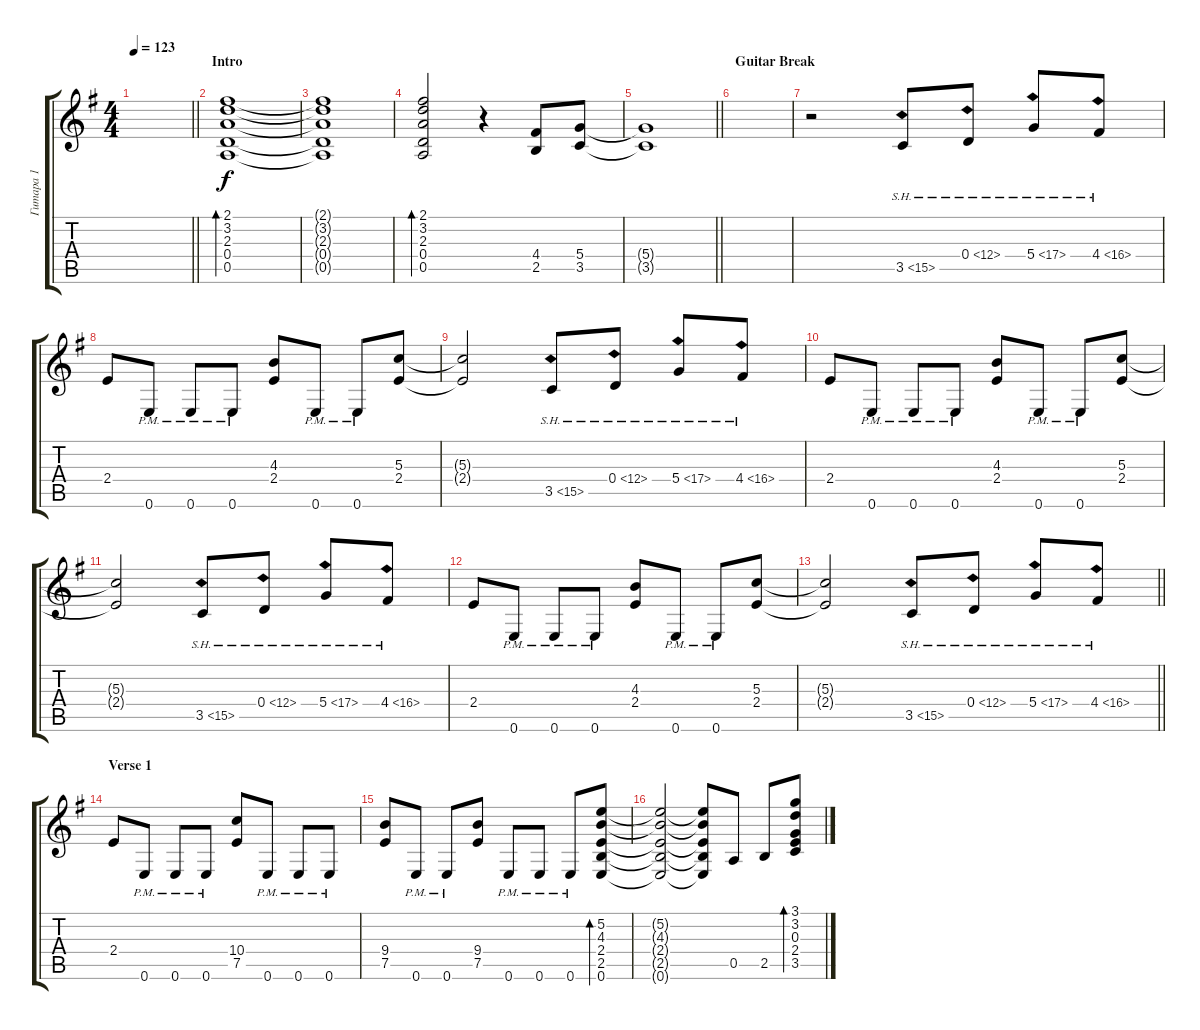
\track ("Гитара 1" "Гитара 1") {instrument distortionguitar}
\staff {score tabs}
\tuning (E4 B3 G3 D3 A2 E2) {hide}
\ts (4 4)
\tempo 123
\clef g2
\barLineRight lightlight
\ks eminor
|
\section ("" "Intro")
(2.1 3.2 2.3 0.4 0.5).1{bd 240} |
(2.1{t} 3.2{t} 2.3{t} 0.4{t} 0.5{t}).1 |
(2.1 3.2 2.3 0.4 0.5).2{bd 240} r.4 (4.4 2.5).8 (5.4 3.5).8 |
\barLineRight lightlight
(5.4{t} 3.5{t}).1 |
\section ("" "Guitar Break")
|
r.2 3.5{sh 12}.8 0.4{sh 12}.8 5.4{sh 12}.8 4.4{sh 12}.8 |
2.4.8 0.6{pm}.8 0.6{pm}.8 0.6{pm}.8 (4.3 2.4).8 0.6{pm}.8 0.6{pm}.8 (5.3 2.4).8 |
(5.3{t} 2.4{t}).2 3.5{sh 12}.8 0.4{sh 12}.8 5.4{sh 12}.8 4.4{sh 12}.8 |
2.4.8 0.6{pm}.8 0.6{pm}.8 0.6{pm}.8 (4.3 2.4).8 0.6{pm}.8 0.6{pm}.8 (5.3 2.4).8 |
(5.3{t} 2.4{t}).2 3.5{sh 12}.8 0.4{sh 12}.8 5.4{sh 12}.8 4.4{sh 12}.8 |
2.4.8 0.6{pm}.8 0.6{pm}.8 0.6{pm}.8 (4.3 2.4).8 0.6{pm}.8 0.6{pm}.8 (5.3 2.4).8 |
\barLineRight lightlight
(5.3{t} 2.4{t}).2 3.5{sh 12}.8 0.4{sh 12}.8 5.4{sh 12}.8 4.4{sh 12}.8 |
\section ("" "Verse 1")
2.4.8 0.6{pm}.8 0.6{pm}.8 0.6{pm}.8 (10.4 7.5).8 0.6{pm}.8 0.6{pm}.8 0.6{pm}.8 |
(9.4 7.5).8 0.6{pm}.8 0.6{pm}.8 (9.4 7.5).8 0.6{pm}.8 0.6{pm}.8 0.6{pm}.8 (5.2 4.3 2.4 2.5 0.6).8{bd 240} |
(5.2{t} 4.3{t} 2.4{t} 2.5{t} 0.6{t}).2 (5.2{t} 4.3{t} 2.4{t} 2.5{t} 0.6{t}).8 0.5.8 2.5.8 (3.1 3.2 0.3 2.4 3.5).8{bd 120}
